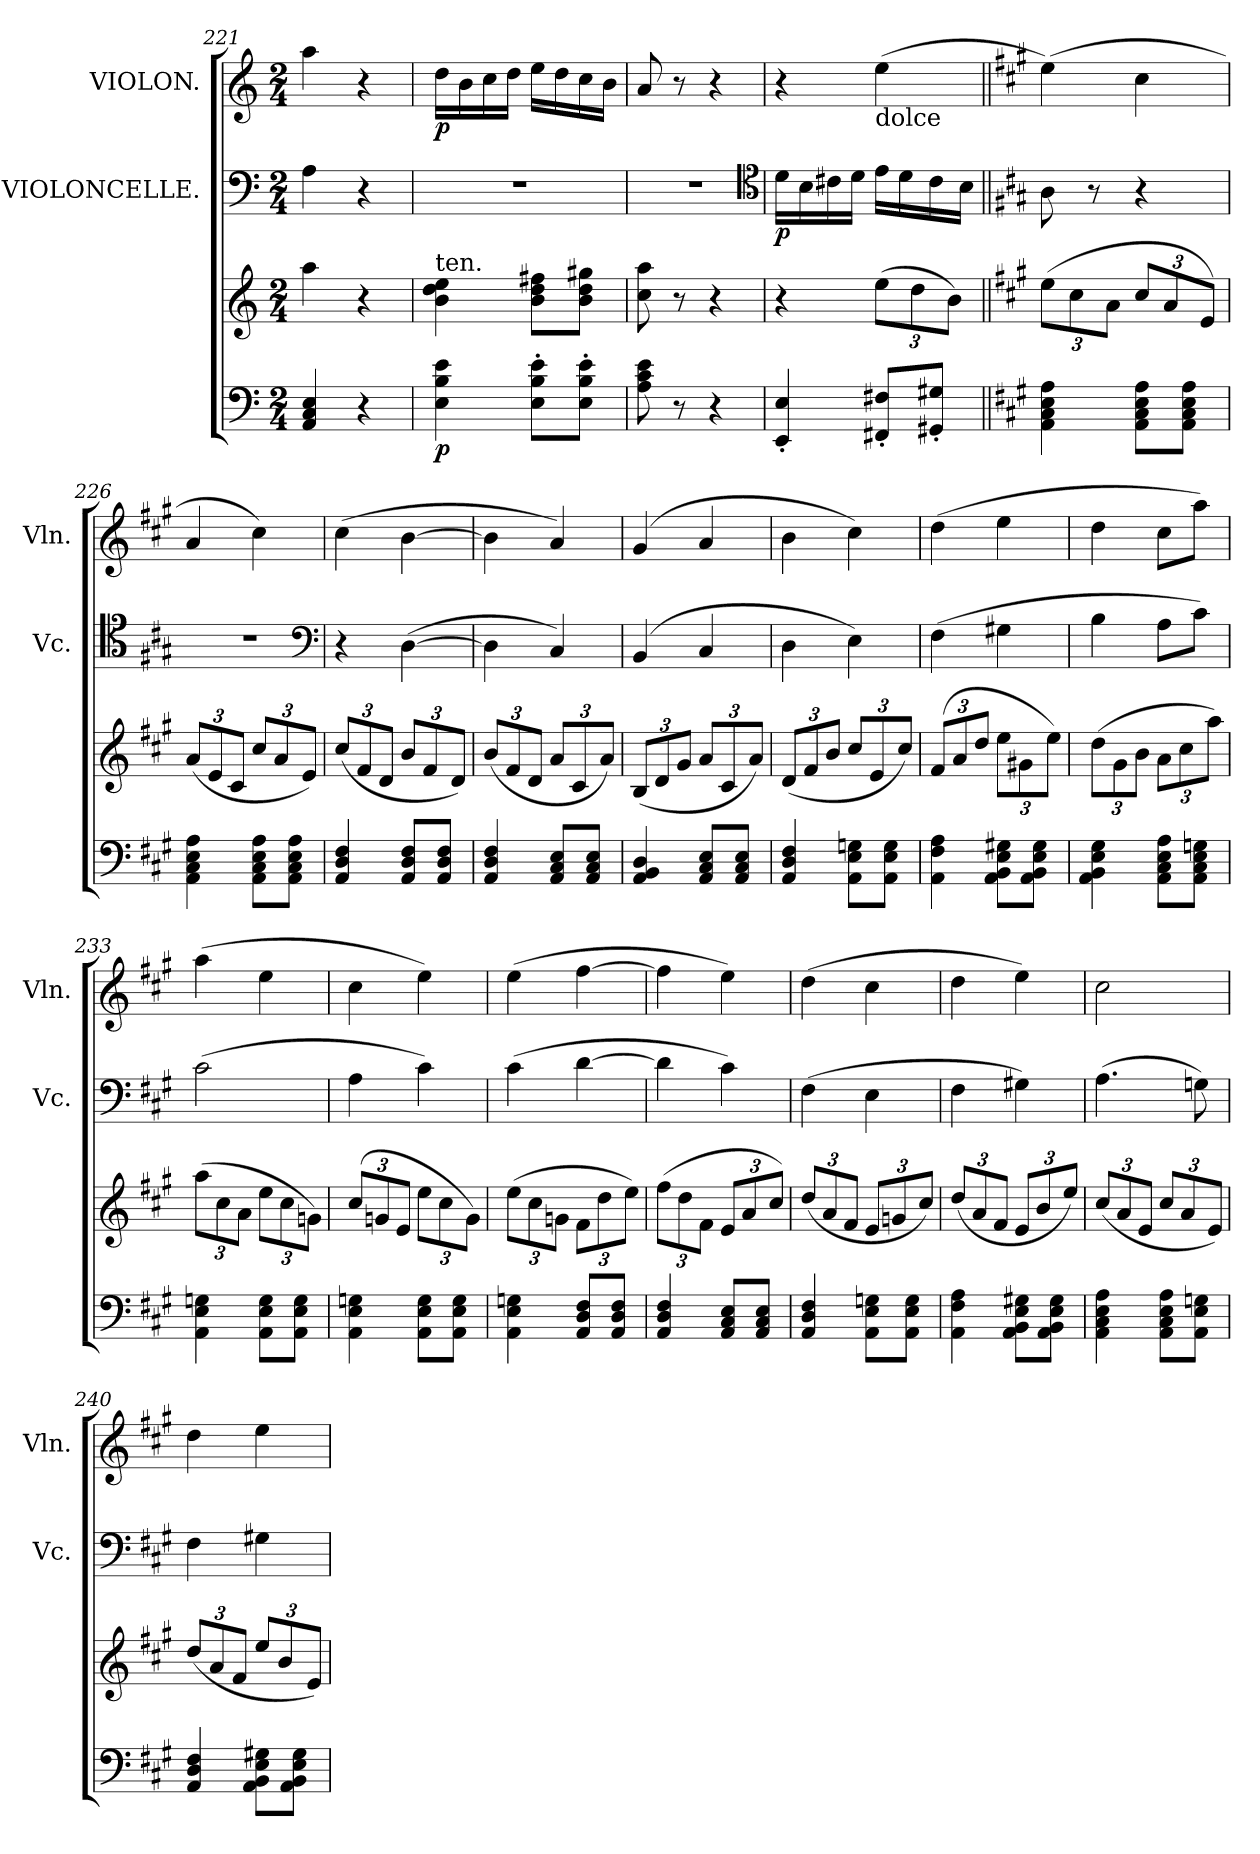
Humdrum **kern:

**kern	**kern	**dynam	**kern	**dynam	**kern	**dynam
*part3	*part3	*part3	*part2	*part2	*part1	*part1
*staff4	*staff3	*staff3/4	*staff2	*staff2	*staff1	*staff1
*	*	*	*I"VIOLONCELLE.	*	*I"VIOLON.	*
*	*	*	*I'Vc.	*	*I'Vln.	*
*clefF4	*clefG2	*	*clefF4	*	*clefG2	*
*k[]	*k[]	*	*k[]	*	*k[]	*
*M2/4	*M2/4	*	*M2/4	*	*M2/4	*
=221	=221	=221	=221	=221	=221	=221
4AA/ 4C/ 4E/	4aa\	.	4A\	.	4aa\	.
4r	4r	.	4r	.	4r	.
=222	=222	=222	=222	=222	=222	=222
!	!LO:TX:a:t=ten.	!	!	!	!	!
!	!	!LO:DY:b=2	!	!	!	!LO:DY:b
4E\ 4B\ 4e\	4b\ 4dd\ 4ee\	p	2r	.	16dd\LL	p
.	.	.	.	.	16b\	.
.	.	.	.	.	16cc\	.
.	.	.	.	.	16dd\JJ	.
8E'\ 8B'\ 8e'\L	8b\ 8dd\ 8ff#X\L	.	.	.	16ee\LL	.
.	.	.	.	.	16dd\	.
8E'\ 8B'\ 8e'\J	8b\ 8dd\ 8gg#X\J	.	.	.	16cc\	.
.	.	.	.	.	16b\JJ	.
=223	=223	=223	=223	=223	=223	=223
8A\ 8c\ 8e\	8cc\ 8aa\	.	2r	.	8a/	.
8r	8r	.	.	.	8r	.
4r	4r	.	.	.	4r	.
*	*	*	*clefC4	*	*	*
=224	=224	=224	=224	=224	=224	=224
!	!	!	!	!LO:DY:b	!	!
4EE'/ 4E'/	4r	.	16d\LL	p	4r	.
.	.	.	16B\	.	.	.
.	.	.	16c#X\	.	.	.
.	.	.	16d\JJ	.	.	.
*	*Xbrackettup	*	*	*	*	*
!	!	!	!	!	!LO:TX:b:t=dolce	!
8FF#X'/ 8F#X'/L	(>12ee\L	.	16e\LL	.	(>4ee\	.
.	.	.	16d\	.	.	.
.	12dd\	.	.	.	.	.
8GG#X'/ 8G#X'/J	.	.	16c#\	.	.	.
.	12b\J)	.	.	.	.	.
.	.	.	16B\JJ	.	.	.
=225||	=225||	=225||	=225||	=225||	=225||	=225||
*k[f#c#g#]	*k[f#c#g#]	*	*k[f#c#g#]	*	*k[f#c#g#]	*
4AA\ 4C#\ 4E\ 4A\	(>12ee\L	.	8A\	.	(>4ee\)	.
.	12cc#\	.	.	.	.	.
.	.	.	8r	.	.	.
.	12a\J	.	.	.	.	.
8AA\ 8C#\ 8E\ 8A\L	12cc#/L	.	4r	.	4cc#\	.
.	12a/	.	.	.	.	.
8AA\ 8C#\ 8E\ 8A\J	.	.	.	.	.	.
.	12e/J)	.	.	.	.	.
=226	=226	=226	=226	=226	=226	=226
4AA\ 4C#\ 4E\ 4A\	(<12a/L	.	2r	.	4a/	.
.	12e/	.	.	.	.	.
.	12c#/J	.	.	.	.	.
8AA\ 8C#\ 8E\ 8A\L	12cc#/L	.	.	.	4cc#\)	.
.	12a/	.	.	.	.	.
8AA\ 8C#\ 8E\ 8A\J	.	.	.	.	.	.
.	12e/J)	.	.	.	.	.
*	*	*	*clefF4	*	*	*
=227	=227	=227	=227	=227	=227	=227
4AA/ 4D/ 4F#/	(<12cc#/L	.	4r	.	(>4cc#\	.
.	12f#/	.	.	.	.	.
.	12d/J	.	.	.	.	.
8AA/ 8D/ 8F#/L	12b/L	.	(>[4D\	.	[4b\	.
.	12f#/	.	.	.	.	.
8AA/ 8D/ 8F#/J	.	.	.	.	.	.
.	12d/J)	.	.	.	.	.
=228	=228	=228	=228	=228	=228	=228
4AA/ 4D/ 4F#/	(<12b/L	.	4D\]	.	4b\]	.
.	12f#/	.	.	.	.	.
.	12d/J	.	.	.	.	.
8AA/ 8C#/ 8E/L	12a/L	.	4C#/)	.	4a/)	.
.	12c#/	.	.	.	.	.
8AA/ 8C#/ 8E/J	.	.	.	.	.	.
.	12a/J)	.	.	.	.	.
=229	=229	=229	=229	=229	=229	=229
4AA/ 4BB/ 4D/	(<12B/L	.	(>4BB/	.	(>4g#/	.
.	12d/	.	.	.	.	.
.	12g#/J	.	.	.	.	.
8AA/ 8C#/ 8E/L	12a/L	.	4C#/	.	4a/	.
.	12c#/	.	.	.	.	.
8AA/ 8C#/ 8E/J	.	.	.	.	.	.
.	12a/J)	.	.	.	.	.
=230	=230	=230	=230	=230	=230	=230
4AA/ 4D/ 4F#/	(<12d/L	.	4D\	.	4b\	.
.	12f#/	.	.	.	.	.
.	12b/J	.	.	.	.	.
8AA\ 8E\ 8Gn\L	12cc#/L	.	4E\)	.	4cc#\)	.
.	12e/	.	.	.	.	.
8AA\ 8E\ 8G\J	.	.	.	.	.	.
.	12cc#/J)	.	.	.	.	.
=231	=231	=231	=231	=231	=231	=231
4AA\ 4F#\ 4A\	(>12f#/L	.	(>4F#\	.	(>4dd\	.
.	12a/	.	.	.	.	.
.	12dd/J	.	.	.	.	.
8AA\ 8BB\ 8E\ 8G#X\L	12ee\L	.	4G#X\	.	4ee\	.
.	12g#X\	.	.	.	.	.
8AA\ 8BB\ 8E\ 8G#\J	.	.	.	.	.	.
.	12ee\J)	.	.	.	.	.
=232	=232	=232	=232	=232	=232	=232
4AA\ 4BB\ 4E\ 4G#\	(>12dd\L	.	4B\	.	4dd\	.
.	12g#\	.	.	.	.	.
.	12b\J	.	.	.	.	.
8AA\ 8C#\ 8E\ 8A\L	12a\L	.	8A\L	.	8cc#\L	.
.	12cc#\	.	.	.	.	.
8AA\ 8C#\ 8E\ 8Gn\J	.	.	8c#\J)	.	8aa\J)	.
.	12aa\J)	.	.	.	.	.
=233	=233	=233	=233	=233	=233	=233
4AA\ 4E\ 4Gn\	(>12aa\L	.	(>2c#\	.	(>4aa\	.
.	12cc#\	.	.	.	.	.
.	12a\J	.	.	.	.	.
8AA\ 8E\ 8G\L	12ee\L	.	.	.	4ee\	.
.	12cc#\	.	.	.	.	.
8AA\ 8E\ 8G\J	.	.	.	.	.	.
.	12gn\J)	.	.	.	.	.
=234	=234	=234	=234	=234	=234	=234
4AA\ 4E\ 4Gn\	(>12cc#/L	.	4A\	.	4cc#\	.
.	12gn/	.	.	.	.	.
.	12e/J	.	.	.	.	.
8AA\ 8E\ 8G\L	12ee\L	.	4c#\)	.	4ee\)	.
.	12cc#\	.	.	.	.	.
8AA\ 8E\ 8G\J	.	.	.	.	.	.
.	12g\J)	.	.	.	.	.
=235	=235	=235	=235	=235	=235	=235
4AA\ 4E\ 4Gn\	(>12ee\L	.	(>4c#\	.	(>4ee\	.
.	12cc#\	.	.	.	.	.
.	12gn\J	.	.	.	.	.
8AA/ 8D/ 8F#/L	12f#\L	.	[4d\	.	[4ff#\	.
.	12dd\	.	.	.	.	.
8AA/ 8D/ 8F#/J	.	.	.	.	.	.
.	12ee\J)	.	.	.	.	.
=236	=236	=236	=236	=236	=236	=236
4AA/ 4D/ 4F#/	(>12ff#\L	.	4d\]	.	4ff#\]	.
.	12dd\	.	.	.	.	.
.	12f#\J	.	.	.	.	.
8AA/ 8C#/ 8E/L	12e/L	.	4c#\)	.	4ee\)	.
.	12a/	.	.	.	.	.
8AA/ 8C#/ 8E/J	.	.	.	.	.	.
.	12cc#/J)	.	.	.	.	.
=237	=237	=237	=237	=237	=237	=237
4AA/ 4D/ 4F#/	(<12dd/L	.	(>4F#\	.	(>4dd\	.
.	12a/	.	.	.	.	.
.	12f#/J	.	.	.	.	.
8AA\ 8E\ 8Gn\L	12e/L	.	4E\	.	4cc#\	.
.	12gn/	.	.	.	.	.
8AA\ 8E\ 8G\J	.	.	.	.	.	.
.	12cc#/J)	.	.	.	.	.
=238	=238	=238	=238	=238	=238	=238
4AA\ 4F#\ 4A\	(<12dd/L	.	4F#\	.	4dd\	.
.	12a/	.	.	.	.	.
.	12f#/J	.	.	.	.	.
8AA\ 8BB\ 8E\ 8G#X\L	12e/L	.	4G#X\)	.	4ee\)	.
.	12b/	.	.	.	.	.
8AA\ 8BB\ 8E\ 8G#\J	.	.	.	.	.	.
.	12ee/J)	.	.	.	.	.
=239	=239	=239	=239	=239	=239	=239
4AA\ 4C#\ 4E\ 4A\	(<12cc#/L	.	(>4.A\	.	2cc#\	.
.	12a/	.	.	.	.	.
.	12e/J	.	.	.	.	.
8AA\ 8C#\ 8E\ 8A\L	12cc#/L	.	.	.	.	.
.	12a/	.	.	.	.	.
8AA\ 8E\ 8Gn\J	.	.	8Gn\)	.	.	.
.	12e/J)	.	.	.	.	.
=240	=240	=240	=240	=240	=240	=240
4AA/ 4D/ 4F#/	(<12dd/L	.	4F#\	.	4dd\	.
.	12a/	.	.	.	.	.
!	!	!LO:DY:b	!	!	!	!
.	12f#/J	dim.	.	.	.	.
!	!	!	!	!LO:DY:b	!	!LO:DY:b
8AA\ 8BB\ 8E\ 8G#X\L	12ee/L	.	4G#X\	dim.	4ee\	dim.
.	12b/	.	.	.	.	.
8AA\ 8BB\ 8E\ 8G#\J	.	.	.	.	.	.
.	12e/J)	.	.	.	.	.
=	=	=	=	=	=	=
*-	*-	*-	*-	*-	*-	*-
